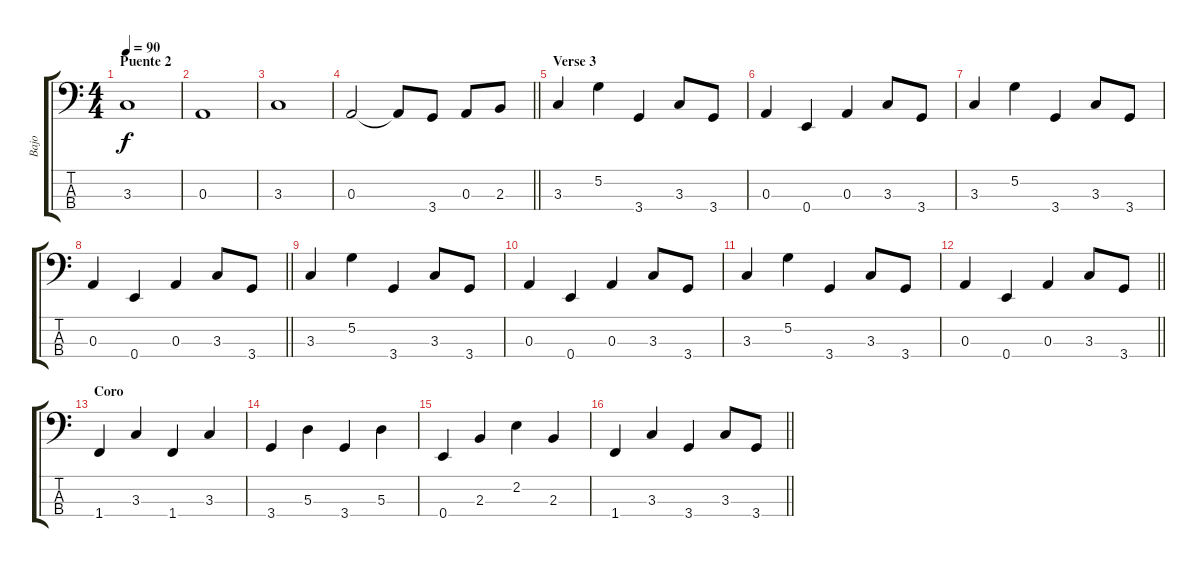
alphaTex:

\track ("Bajo" "Bajo") {instrument electricbassfinger}
\staff {score tabs}
\tuning (G2 D2 A1 E1) {hide}
\ts (4 4)
\section ("" "Puente 2")
\tempo 90
\clef f4
\ks c
3.3.1{dy f} |
0.3.1 |
3.3.1 |
\barLineRight lightlight
0.3.2 0.3{t}.8 3.4.8 0.3.8 2.3.8 |
\section ("" "Verse 3")
3.3.4 5.2.4 3.4.4 3.3.8 3.4.8 |
0.3.4 0.4.4 0.3.4 3.3.8 3.4.8 |
3.3.4 5.2.4 3.4.4 3.3.8 3.4.8 |
\barLineRight lightlight
0.3.4 0.4.4 0.3.4 3.3.8 3.4.8 |
3.3.4 5.2.4 3.4.4 3.3.8 3.4.8 |
0.3.4 0.4.4 0.3.4 3.3.8 3.4.8 |
3.3.4 5.2.4 3.4.4 3.3.8 3.4.8 |
\barLineRight lightlight
0.3.4 0.4.4 0.3.4 3.3.8 3.4.8 |
\section ("" "Coro")
1.4.4 3.3.4 1.4.4 3.3.4 |
3.4.4 5.3.4 3.4.4 5.3.4 |
0.4.4 2.3.4 2.2.4 2.3.4 |
\barLineRight lightlight
1.4.4 3.3.4 3.4.4 3.3.8 3.4.8
